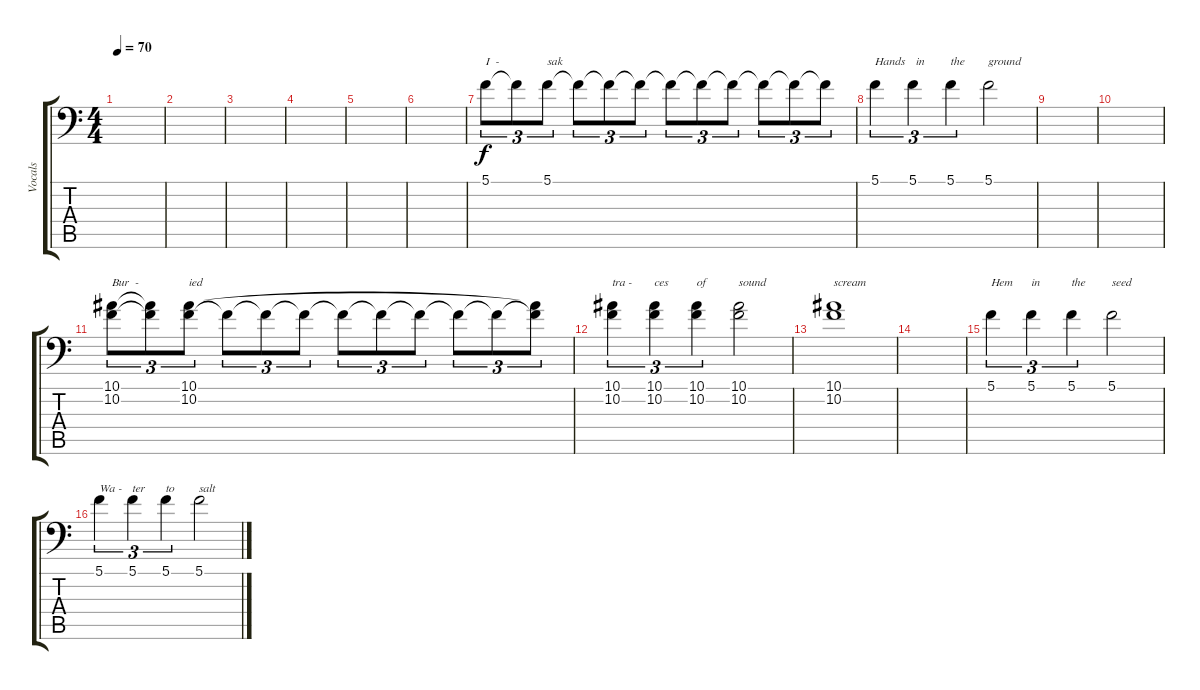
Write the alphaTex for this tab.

\track ("Vocals" "Vocals") {instrument altosax}
\staff {score tabs}
\tuning (C4 G3 Eb3 Bb2 F2 Bb1) {hide}
\ts (4 4)
\tempo 70
\clef f4
\ks c
|
|
|
|
|
|
5.1.8{tu (3 2) txt "I  -"} 5.1{t}.8{tu (3 2)} 5.1.8{tu (3 2) txt "sak"} 5.1{t}.8{tu (3 2)} 5.1{t}.8{tu (3 2)} 5.1{t}.8{tu (3 2)} 5.1{t}.8{tu (3 2)} 5.1{t}.8{tu (3 2)} 5.1{t}.8{tu (3 2)} 5.1{t}.8{tu (3 2)} 5.1{t}.8{tu (3 2)} 5.1{t}.8{tu (3 2)} |
5.1.4{tu (3 2) txt "Hands"} 5.1.4{tu (3 2) txt " in"} 5.1.4{tu (3 2) txt "the"} 5.1.2{txt "ground"} |
|
|
(10.1 10.2).8{tu (3 2) txt "Bur  -"} (10.1{t} 10.2{t}).8{tu (3 2)} (10.1 10.2).8{tu (3 2) txt "ied"} 10.2{t}.8{tu (3 2)} 10.2{t}.8{tu (3 2)} 10.2{t}.8{tu (3 2)} 10.2{t}.8{tu (3 2)} 10.2{t}.8{tu (3 2)} 10.2{t}.8{tu (3 2)} 10.2{t}.8{tu (3 2)} 10.2{t}.8{tu (3 2)} (10.1{t} 10.2{t}).8{tu (3 2)} |
(10.1 10.2).4{tu (3 2) txt "tra -"} (10.1 10.2).4{tu (3 2) txt "ces"} (10.1 10.2).4{tu (3 2) txt "of"} (10.1 10.2).2{txt "sound"} |
(10.1 10.2).1{txt "scream"} |
|
5.1.4{tu (3 2) txt "Hem"} 5.1.4{tu (3 2) txt "in"} 5.1.4{tu (3 2) txt "the"} 5.1.2{txt "seed"} |
5.1.4{tu (3 2) txt "Wa -"} 5.1.4{tu (3 2) txt "ter"} 5.1.4{tu (3 2) txt "to"} 5.1.2{txt "salt"}
